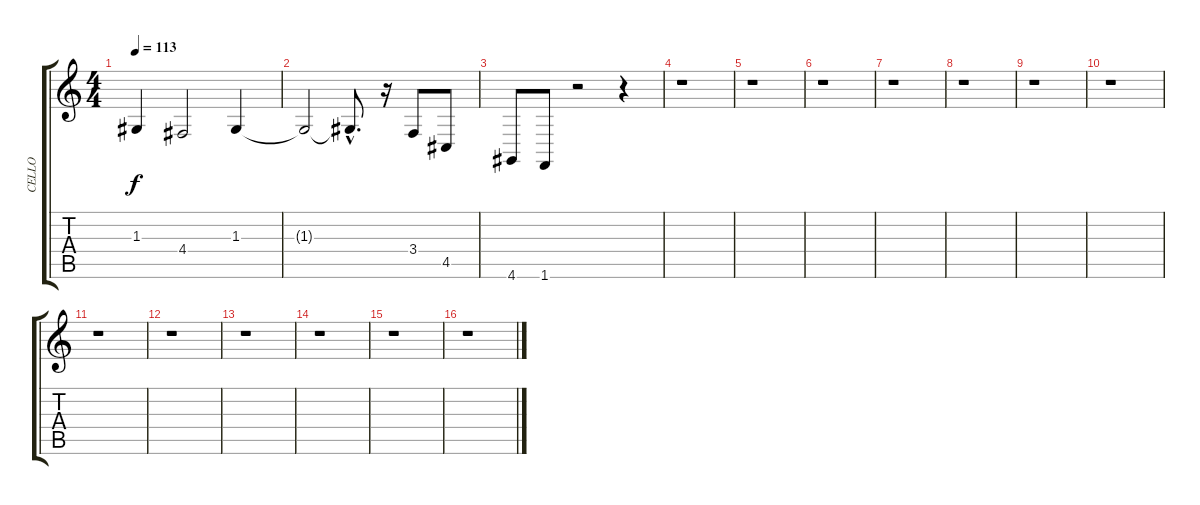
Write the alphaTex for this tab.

\track ("CELLO" "CELLO") {instrument cello}
\staff {score tabs}
\tuning (E4 B3 G3 D3 A2 E2) {hide}
\ts (4 4)
\tempo 113
\clef g2
\ks c
1.3{t}.4{dy f} 4.4.2 1.3.4 |
1.3{t}.2 1.3{hac t}.8{d} r.16 3.4.8 4.5.8 |
4.6.8 1.6.8 r.2 r.4 |
r.1 |
r.1 |
r.1 |
r.1 |
r.1 |
r.1 |
r.1 |
r.1 |
r.1 |
r.1 |
r.1 |
r.1 |
r.1
